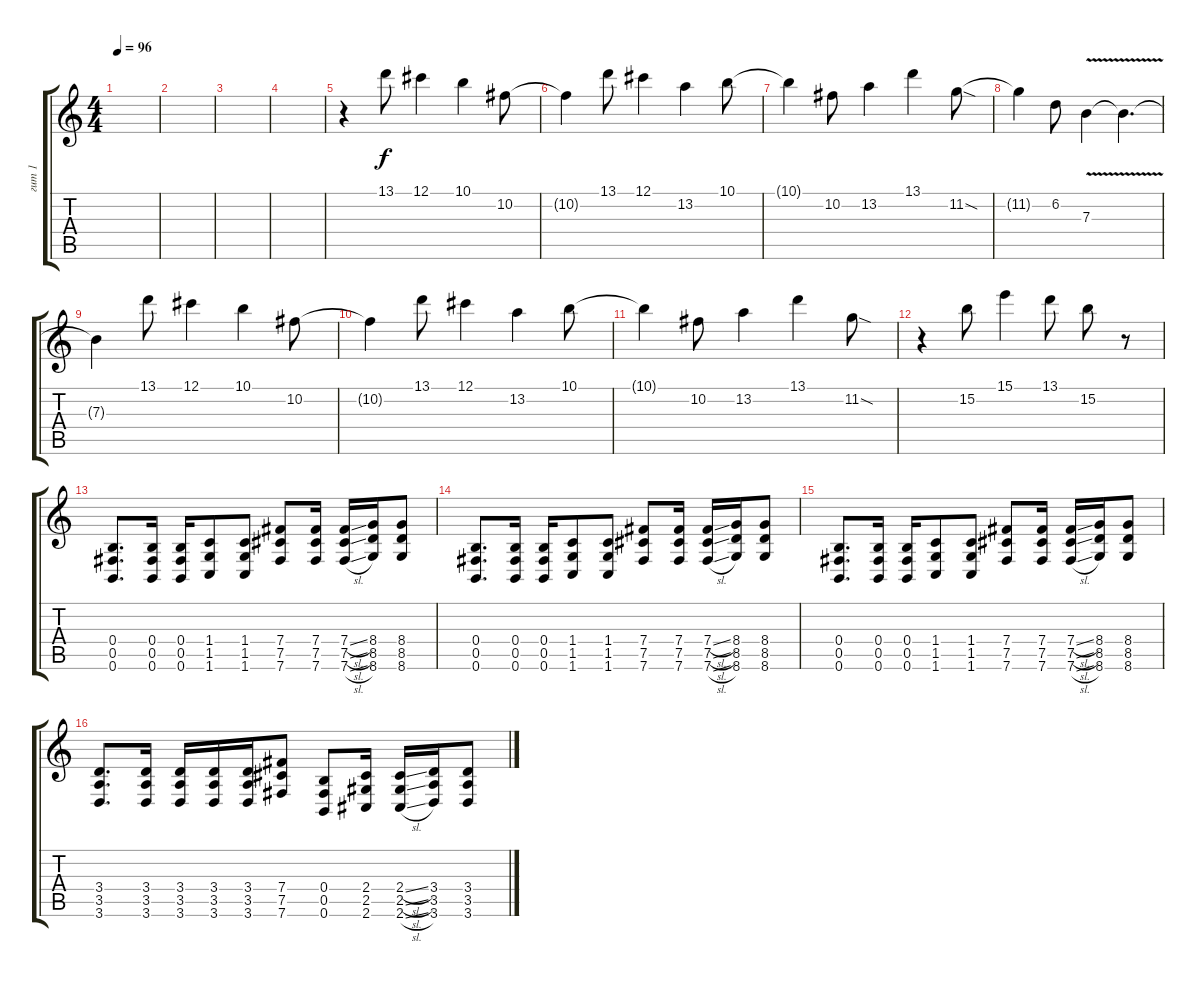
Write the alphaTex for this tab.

\track ("гит 1" "гит 1") {instrument overdrivenguitar}
\staff {score tabs}
\tuning (Db4 Ab3 E3 B2 Gb2 B1) {hide}
\ts (4 4)
\tempo 96
\clef g2
\ks c
|
|
|
|
r.4{instrument electricguitarclean} 13.1.8 12.1.4 10.1.4 10.2.8 |
10.2{t}.4 13.1.8 12.1.4 13.2.4 10.1.8 |
10.1{t}.4 10.2.8 13.2.4 13.1.4 11.2{sod}.8 |
11.2{t}.4 6.2.8 7.3{v}.4 7.3{t}.4{d} |
7.3{t}.4 13.1.8 12.1.4 10.1.4 10.2.8 |
10.2{t}.4 13.1.8 12.1.4 13.2.4 10.1.8 |
10.1{t}.4 10.2.8 13.2.4 13.1.4 11.2{sod}.8 |
r.4 15.2.8 15.1.4 13.1.8 15.2.8 r.8 |
(0.4 0.5 0.6).8{d instrument overdrivenguitar} (0.4 0.5 0.6).16 (0.4 0.5 0.6).16 (1.4 1.5 1.6).8 (1.4 1.5 1.6).8 (7.4 7.5 7.6).8 (7.4 7.5 7.6).16 (7.4{sl} 7.5{sl} 7.6{sl}).16 (8.4 8.5 8.6).16 (8.4 8.5 8.6).8 |
(0.4 0.5 0.6).8{d} (0.4 0.5 0.6).16 (0.4 0.5 0.6).16 (1.4 1.5 1.6).8 (1.4 1.5 1.6).8 (7.4 7.5 7.6).8 (7.4 7.5 7.6).16 (7.4{sl} 7.5{sl} 7.6{sl}).16 (8.4 8.5 8.6).16 (8.4 8.5 8.6).8 |
(0.4 0.5 0.6).8{d} (0.4 0.5 0.6).16 (0.4 0.5 0.6).16 (1.4 1.5 1.6).8 (1.4 1.5 1.6).8 (7.4 7.5 7.6).8 (7.4 7.5 7.6).16 (7.4{sl} 7.5{sl} 7.6{sl}).16 (8.4 8.5 8.6).16 (8.4 8.5 8.6).8 |
(3.4 3.5 3.6).8{d} (3.4 3.5 3.6).16 (3.4 3.5 3.6).16 (3.4 3.5 3.6).16 (3.4 3.5 3.6).16 (7.4 7.5 7.6).8 (0.4 0.5 0.6).8 (2.4 2.5 2.6).16 (2.4{sl} 2.5{sl} 2.6{sl}).16 (3.4 3.5 3.6).16 (3.4 3.5 3.6).8
